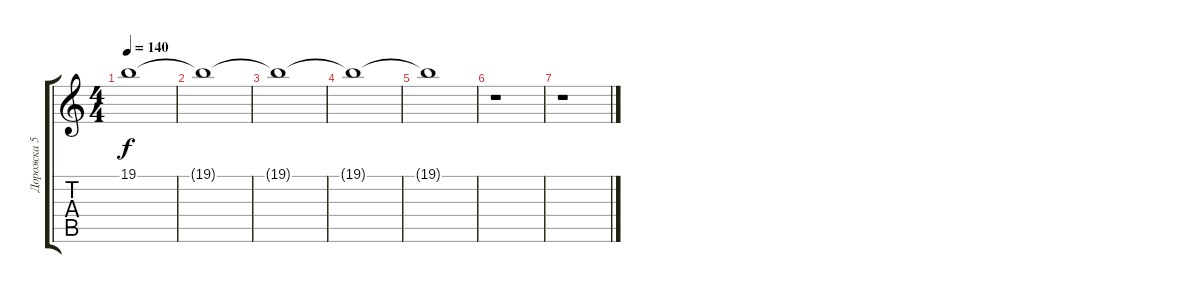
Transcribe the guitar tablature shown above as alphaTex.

\track ("Дорожка 5" "Дорожка 5") {instrument acousticgrandpiano}
\staff {score tabs}
\tuning (E4 B3 G3 D3 A2 E2) {hide}
\ts (4 4)
\tempo 140
\clef g2
\ks c
19.1{t}.1{dy f} |
19.1{t}.1 |
19.1{t}.1 |
19.1{t}.1 |
19.1{t}.1 |
r.1 |
r.1
